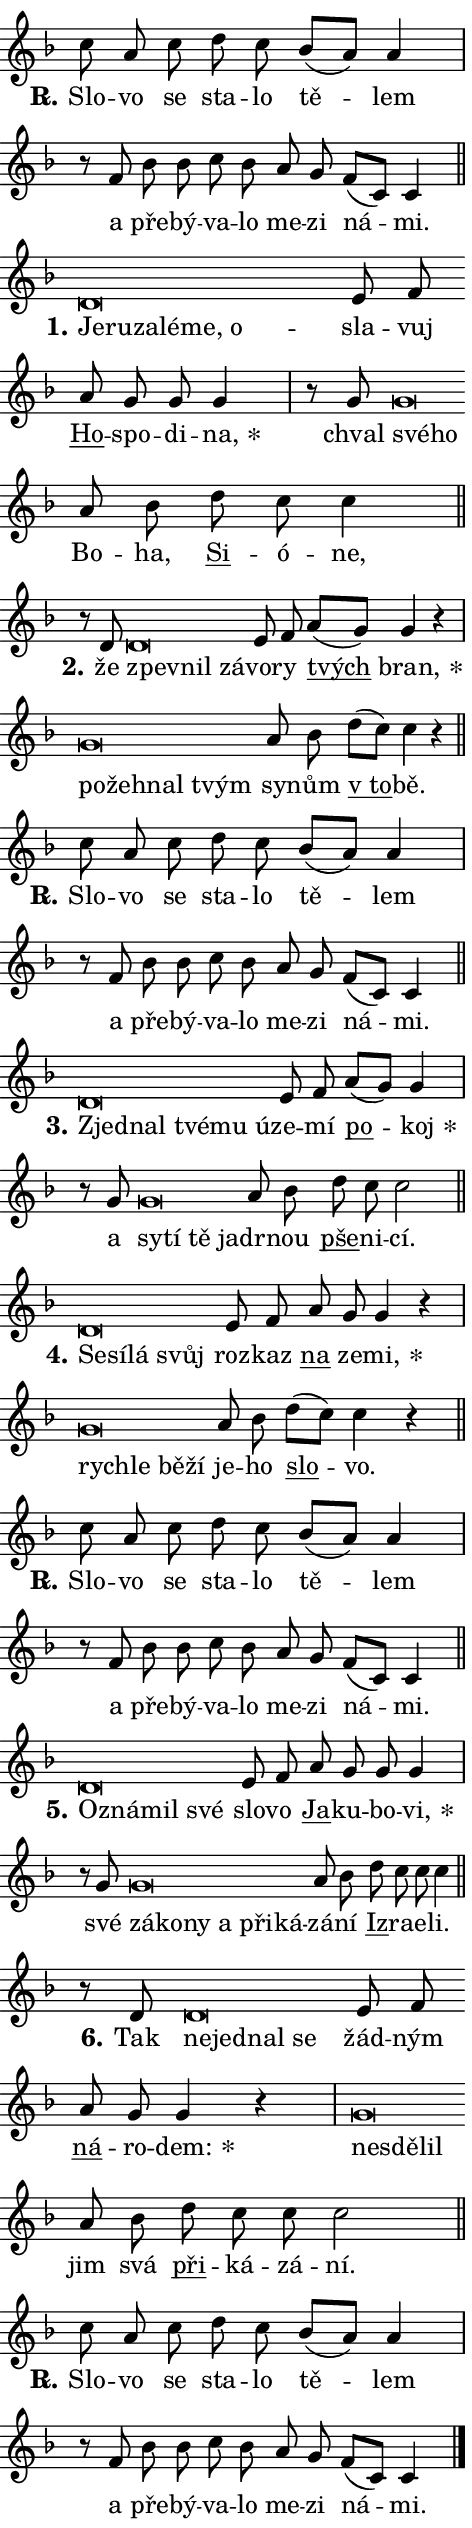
\version "2.24.0"
\header { tagline = "" }
\paper {
  indent = 0\cm
  top-margin = 0\cm
  right-margin = 0.13\cm % to fit lyric hyphens
  bottom-margin = 0\cm
  left-margin = 0\cm
  paper-width = 8\cm
  page-breaking = #ly:one-page-breaking
  system-system-spacing.basic-distance = #11
  score-system-spacing.basic-distance = #11
  ragged-last = ##f
}


%% Author: Thomas Morley
%% https://lists.gnu.org/archive/html/lilypond-user/2020-05/msg00002.html
#(define (line-position grob)
"Returns position of @var[grob} in current system:
   @code{'start}, if at first time-step
   @code{'end}, if at last time-step
   @code{'middle} otherwise
"
  (let* ((col (ly:item-get-column grob))
         (ln (ly:grob-object col 'left-neighbor))
         (rn (ly:grob-object col 'right-neighbor))
         (col-to-check-left (if (ly:grob? ln) ln col))
         (col-to-check-right (if (ly:grob? rn) rn col))
         (break-dir-left
           (and
             (ly:grob-property col-to-check-left 'non-musical #f)
             (ly:item-break-dir col-to-check-left)))
         (break-dir-right
           (and
             (ly:grob-property col-to-check-right 'non-musical #f)
             (ly:item-break-dir col-to-check-right))))
        (cond ((eqv? 1 break-dir-left) 'start)
              ((eqv? -1 break-dir-right) 'end)
              (else 'middle))))

#(define (tranparent-at-line-position vctor)
  (lambda (grob)
  "Relying on @code{line-position} select the relevant enry from @var{vctor}.
Used to determine transparency,"
    (case (line-position grob)
      ((end) (not (vector-ref vctor 0)))
      ((middle) (not (vector-ref vctor 1)))
      ((start) (not (vector-ref vctor 2))))))

noteHeadBreakVisibility =
#(define-music-function (break-visibility)(vector?)
"Makes @code{NoteHead}s transparent relying on @var{break-visibility}"
#{
  \override NoteHead.transparent =
    #(tranparent-at-line-position break-visibility)
#})

#(define delete-ledgers-for-transparent-note-heads
  (lambda (grob)
    "Reads whether a @code{NoteHead} is transparent.
If so this @code{NoteHead} is removed from @code{'note-heads} from
@var{grob}, which is supposed to be @code{LedgerLineSpanner}.
As a result ledgers are not printed for this @code{NoteHead}"
    (let* ((nhds-array (ly:grob-object grob 'note-heads))
           (nhds-list
             (if (ly:grob-array? nhds-array)
                 (ly:grob-array->list nhds-array)
                 '()))
           ;; Relies on the transparent-property being done before
           ;; Staff.LedgerLineSpanner.after-line-breaking is executed.
           ;; This is fragile ...
           (to-keep
             (remove
               (lambda (nhd)
                 (ly:grob-property nhd 'transparent #f))
               nhds-list)))
      ;; TODO find a better method to iterate over grob-arrays, similiar
      ;; to filter/remove etc for lists
      ;; For now rebuilt from scratch
      (set! (ly:grob-object grob 'note-heads)  '())
      (for-each
        (lambda (nhd)
          (ly:pointer-group-interface::add-grob grob 'note-heads nhd))
        to-keep))))

squashNotes = {
  \override NoteHead.X-extent = #'(-0.2 . 0.2)
  \override NoteHead.Y-extent = #'(-0.75 . 0)
  \override NoteHead.stencil =
    #(lambda (grob)
       (let ((pos (ly:grob-property grob 'staff-position)))
         (begin
           (if (< pos -7) (display "ERROR: Lower brevis then expected\n") (display ""))
           (if (<= pos -6) ly:text-interface::print ly:note-head::print))))
}
unSquashNotes = {
  \revert NoteHead.X-extent
  \revert NoteHead.Y-extent
  \revert NoteHead.stencil
}

hideNotes = \noteHeadBreakVisibility #begin-of-line-visible
unHideNotes = \noteHeadBreakVisibility #all-visible

% work-around for resetting accidentals
% https://lilypond.org/doc/v2.23/Documentation/notation/displaying-rhythms#unmetered-music
cadenzaMeasure = {
  \cadenzaOff
  \partial 1024 s1024
  \cadenzaOn
}

#(define-markup-command (accent layout props text) (markup?)
  "Underline accented syllable"
  (interpret-markup layout props
    #{\markup \override #'(offset . 4.3) \underline { #text }#}))

responsum = \markup \concat {
  "R" \hspace #-1.05 \path #0.1 #'((moveto 0 0.07) (lineto 0.9 0.8)) \hspace #0.05 "."
}

spaceSize = #0.6828661417322834 % exact space size for TeX Gyre Schola

\layout {
  \context {
    \Staff
    \remove "Time_signature_engraver"
    \override LedgerLineSpanner.after-line-breaking = #delete-ledgers-for-transparent-note-heads
  }
  \context {
    \Lyrics {
      \override LyricSpace.minimum-distance = \spaceSize
      \override LyricText.font-name = #"TeX Gyre Schola"
      \override LyricText.font-size = 1
      \override StanzaNumber.font-name = #"TeX Gyre Schola Bold"
      \override StanzaNumber.font-size = 1
    }
  }
  \context {
    \Score 
    \override NoteHead.text =
      #(lambda (grob) 
        (let ((pos (ly:grob-property grob 'staff-position)))
          #{\markup {
            \combine
              \halign #-0.55 \raise #(if (= pos -6) 0 0.5) \override #'(thickness . 2) \draw-line #'(3.2 . 0)
              \musicglyph "noteheads.sM1"
          }#}))
  }
}

% magnetic-lyrics.ily
%
%   written by
%     Jean Abou Samra <jean@abou-samra.fr>
%     Werner Lemberg <wl@gnu.org>
%
%   adapted by
%     Jiri Hon <jiri.hon@gmail.com>
%
% Version 2022-Apr-15

% https://www.mail-archive.com/lilypond-user@gnu.org/msg149350.html

#(define (Left_hyphen_pointer_engraver context)
   "Collect syllable-hyphen-syllable occurrences in lyrics and store
them in properties.  This engraver only looks to the left.  For
example, if the lyrics input is @code{foo -- bar}, it does the
following.

@itemize @bullet
@item
Set the @code{text} property of the @code{LyricHyphen} grob between
@q{foo} and @q{bar} to @code{foo}.

@item
Set the @code{left-hyphen} property of the @code{LyricText} grob with
text @q{foo} to the @code{LyricHyphen} grob between @q{foo} and
@q{bar}.
@end itemize

Use this auxiliary engraver in combination with the
@code{lyric-@/text::@/apply-@/magnetic-@/offset!} hook."
   (let ((hyphen #f)
         (text #f))
     (make-engraver
      (acknowledgers
       ((lyric-syllable-interface engraver grob source-engraver)
        (set! text grob)))
      (end-acknowledgers
       ((lyric-hyphen-interface engraver grob source-engraver)
        ;(when (not (grob::has-interface grob 'lyric-space-interface))
          (set! hyphen grob)));)
      ((stop-translation-timestep engraver)
       (when (and text hyphen)
         (ly:grob-set-object! text 'left-hyphen hyphen))
       (set! text #f)
       (set! hyphen #f)))))

#(define (lyric-text::apply-magnetic-offset! grob)
   "If the space between two syllables is less than the value in
property @code{LyricText@/.details@/.squash-threshold}, move the right
syllable to the left so that it gets concatenated with the left
syllable.

Use this function as a hook for
@code{LyricText@/.after-@/line-@/breaking} if the
@code{Left_@/hyphen_@/pointer_@/engraver} is active."
   (let ((hyphen (ly:grob-object grob 'left-hyphen #f)))
     (when hyphen
       (let ((left-text (ly:spanner-bound hyphen LEFT)))
         (when (grob::has-interface left-text 'lyric-syllable-interface)
           (let* ((common (ly:grob-common-refpoint grob left-text X))
                  (this-x-ext (ly:grob-extent grob common X))
                  (left-x-ext
                   (begin
                     ;; Trigger magnetism for left-text.
                     (ly:grob-property left-text 'after-line-breaking)
                     (ly:grob-extent left-text common X)))
                  ;; `delta` is the gap width between two syllables.
                  (delta (- (interval-start this-x-ext)
                            (interval-end left-x-ext)))
                  (details (ly:grob-property grob 'details))
                  (threshold (assoc-get 'squash-threshold details 0.2)))
             (when (< delta threshold)
               (let* (;; We have to manipulate the input text so that
                      ;; ligatures crossing syllable boundaries are not
                      ;; disabled.  For languages based on the Latin
                      ;; script this is essentially a beautification.
                      ;; However, for non-Western scripts it can be a
                      ;; necessity.
                      (lt (ly:grob-property left-text 'text))
                      (rt (ly:grob-property grob 'text))
                      (is-space (grob::has-interface hyphen 'lyric-space-interface))
                      (space (if is-space " " ""))
                      (extra-delta (if is-space spaceSize 0))
                      ;; Append new syllable.
                      (ltrt-space (if (and (string? lt) (string? rt))
                                (string-append lt space rt)
                                (make-concat-markup (list lt space rt))))
                      ;; Right-align `ltrt` to the right side.
                      (ltrt-space-markup (grob-interpret-markup
                               grob
                               (make-translate-markup
                                (cons (interval-length this-x-ext) 0)
                                (make-right-align-markup ltrt-space)))))
                 (begin
                   ;; Don't print `left-text`.
                   (ly:grob-set-property! left-text 'stencil #f)
                   ;; Set text and stencil (which holds all collected
                   ;; syllables so far) and shift it to the left.
                   (ly:grob-set-property! grob 'text ltrt-space)
                   (ly:grob-set-property! grob 'stencil ltrt-space-markup)
                   (ly:grob-translate-axis! grob (- (- delta extra-delta)) X))))))))))


#(define (lyric-hyphen::displace-bounds-first grob)
   ;; Make very sure this callback isn't triggered too early.
   (let ((left (ly:spanner-bound grob LEFT))
         (right (ly:spanner-bound grob RIGHT)))
     (ly:grob-property left 'after-line-breaking)
     (ly:grob-property right 'after-line-breaking)
     (ly:lyric-hyphen::print grob)))

squashThreshold = #0.4

\layout {
  \context {
    \Lyrics
    \consists #Left_hyphen_pointer_engraver
    \override LyricText.after-line-breaking =
      #lyric-text::apply-magnetic-offset!
    \override LyricHyphen.stencil = #lyric-hyphen::displace-bounds-first
    \override LyricText.details.squash-threshold = \squashThreshold
    \override LyricHyphen.minimum-distance = 0
    \override LyricHyphen.minimum-length = \squashThreshold
  }
}

squashText = \override LyricText.details.squash-threshold = 9999
unSquashText = \override LyricText.details.squash-threshold = \squashThreshold

leftText = \override LyricText.self-alignment-X = #LEFT
unLeftText = \revert LyricText.self-alignment-X

starOffset = #(lambda (grob) 
                (let ((x_offset (ly:self-alignment-interface::aligned-on-x-parent grob)))
                  (if (= x_offset 0) 0 (+ x_offset 1.2))))

star = #(define-music-function (syllable)(string?)
"Append star separator at the end of a syllable"
#{
  \once \override LyricText.X-offset = #starOffset
  \lyricmode { \markup {
    #syllable
    \override #'((font-name . "TeX Gyre Schola Bold")) \hspace #0.2 \lower #0.65 \larger "*"
  } }
#})

starAccent = #(define-music-function (syllable)(string?)
"Append star separator at the end of a syllable and make accent"
#{
  \once \override LyricText.X-offset = #starOffset
  \lyricmode { \markup {
    \accent #syllable
    \override #'((font-name . "TeX Gyre Schola Bold")) \hspace #0.2 \lower #0.65 \larger "*"
  } }
#})

breath = #(define-music-function (syllable)(string?)
"Append breathing indicator at the end of a syllable"
#{
  \lyricmode { \markup { #syllable "+" } }
#})

optionalBreath = #(define-music-function (syllable)(string?)
"Append optional breathing indicator at the end of a syllable"
#{
  \lyricmode { \markup { #syllable "(+)" } }
#})


\score {
    <<
        \new Voice = "melody" { \cadenzaOn \key f \major \relative { c''8 a c d c bes[( a)] a4 \cadenzaMeasure \bar "|" r8 f bes bes c bes \bar "" a g \bar "" f[( c)] c4 \cadenzaMeasure \bar "||" \break } }
        \new Lyrics \lyricsto "melody" { \lyricmode { \set stanza = \responsum
Slo -- vo se sta -- lo tě -- lem a pře -- bý -- va -- lo me -- zi ná -- mi. } }
    >>
    \layout {}
}

\score {
    <<
        \new Voice = "melody" { \cadenzaOn \key f \major \relative { \squashNotes d'\breve*1/16 \hideNotes \breve*1/16 \bar "" \breve*1/16 \bar "" \breve*1/16 \bar "" \breve*1/16 \breve*1/16 \bar "" \unHideNotes \unSquashNotes e8 f \bar "" a g g g4 \cadenzaMeasure \bar "|" r8 g \squashNotes g\breve*1/16 \hideNotes \breve*1/16 \bar "" \unHideNotes \unSquashNotes a8 bes \bar "" d c c4 \cadenzaMeasure \bar "||" \break } }
        \new Lyrics \lyricsto "melody" { \lyricmode { \set stanza = "1."
\leftText Je -- \squashText ru -- za -- lé -- me, o -- \unLeftText \unSquashText sla -- vuj \markup \accent Ho -- spo -- di -- \star na, chval \leftText své -- \squashText ho \unLeftText \unSquashText Bo -- ha, \markup \accent Si -- ó -- ne, } }
    >>
    \layout {}
}

\score {
    <<
        \new Voice = "melody" { \cadenzaOn \key f \major \relative { r8 d' \squashNotes d\breve*1/16 \hideNotes \breve*1/16 \breve*1/16 \bar "" \unHideNotes \unSquashNotes e8 f \bar "" a[( g)] g4 r \cadenzaMeasure \bar "|" \squashNotes g\breve*1/16 \hideNotes \breve*1/16 \bar "" \breve*1/16 \breve*1/16 \bar "" \unHideNotes \unSquashNotes a8 bes \bar "" d[( c)] c4 r \cadenzaMeasure \bar "||" \break } }
        \new Lyrics \lyricsto "melody" { \lyricmode { \set stanza = "2."
že \leftText zpev -- \squashText nil zá -- \unLeftText \unSquashText vo -- ry \markup \accent tvých \star bran, \leftText po -- \squashText žeh -- nal tvým \unLeftText \unSquashText sy -- nům \markup \accent "v to" -- bě. } }
    >>
    \layout {}
}

\score {
    <<
        \new Voice = "melody" { \cadenzaOn \key f \major \relative { c''8 a c d c bes[( a)] a4 \cadenzaMeasure \bar "|" r8 f bes bes c bes \bar "" a g \bar "" f[( c)] c4 \cadenzaMeasure \bar "||" \break } }
        \new Lyrics \lyricsto "melody" { \lyricmode { \set stanza = \responsum
Slo -- vo se sta -- lo tě -- lem a pře -- bý -- va -- lo me -- zi ná -- mi. } }
    >>
    \layout {}
}

\score {
    <<
        \new Voice = "melody" { \cadenzaOn \key f \major \relative { \squashNotes d'\breve*1/16 \hideNotes \breve*1/16 \bar "" \breve*1/16 \bar "" \breve*1/16 \breve*1/16 \bar "" \unHideNotes \unSquashNotes e8 f \bar "" a[( g)] g4 \cadenzaMeasure \bar "|" r8 g \squashNotes g\breve*1/16 \hideNotes \breve*1/16 \bar "" \breve*1/16 \breve*1/16 \bar "" \unHideNotes \unSquashNotes a8 bes \bar "" d c c2 \cadenzaMeasure \bar "||" \break } }
        \new Lyrics \lyricsto "melody" { \lyricmode { \set stanza = "3."
\leftText Zjed -- \squashText nal tvé -- mu ú -- \unLeftText \unSquashText ze -- mí \markup \accent po -- \star koj a \leftText sy -- \squashText tí tě ja -- \unLeftText \unSquashText dr -- nou \markup \accent pše -- ni -- cí. } }
    >>
    \layout {}
}

\score {
    <<
        \new Voice = "melody" { \cadenzaOn \key f \major \relative { \squashNotes d'\breve*1/16 \hideNotes \breve*1/16 \bar "" \breve*1/16 \breve*1/16 \bar "" \unHideNotes \unSquashNotes e8 f \bar "" a g g4 r \cadenzaMeasure \bar "|" \squashNotes g\breve*1/16 \hideNotes \breve*1/16 \bar "" \breve*1/16 \breve*1/16 \bar "" \unHideNotes \unSquashNotes a8 bes \bar "" d[( c)] c4 r \cadenzaMeasure \bar "||" \break } }
        \new Lyrics \lyricsto "melody" { \lyricmode { \set stanza = "4."
\leftText Se -- \squashText sí -- lá svůj \unLeftText \unSquashText roz -- kaz \markup \accent na ze -- \star mi, \leftText rych -- \squashText le bě -- ží \unLeftText \unSquashText je -- ho \markup \accent slo -- vo. } }
    >>
    \layout {}
}

\score {
    <<
        \new Voice = "melody" { \cadenzaOn \key f \major \relative { c''8 a c d c bes[( a)] a4 \cadenzaMeasure \bar "|" r8 f bes bes c bes \bar "" a g \bar "" f[( c)] c4 \cadenzaMeasure \bar "||" \break } }
        \new Lyrics \lyricsto "melody" { \lyricmode { \set stanza = \responsum
Slo -- vo se sta -- lo tě -- lem a pře -- bý -- va -- lo me -- zi ná -- mi. } }
    >>
    \layout {}
}

\score {
    <<
        \new Voice = "melody" { \cadenzaOn \key f \major \relative { \squashNotes d'\breve*1/16 \hideNotes \breve*1/16 \bar "" \breve*1/16 \breve*1/16 \bar "" \unHideNotes \unSquashNotes e8 f \bar "" a g g g4 \cadenzaMeasure \bar "|" r8 g \squashNotes g\breve*1/16 \hideNotes \breve*1/16 \bar "" \breve*1/16 \bar "" \breve*1/16 \bar "" \breve*1/16 \breve*1/16 \bar "" \unHideNotes \unSquashNotes a8 bes \bar "" d c c c4 \cadenzaMeasure \bar "||" \break } }
        \new Lyrics \lyricsto "melody" { \lyricmode { \set stanza = "5."
\leftText Oz -- \squashText ná -- mil své \unLeftText \unSquashText slo -- vo \markup \accent Ja -- ku -- bo -- \star vi, své \leftText zá -- \squashText ko -- ny a při -- ká -- \unLeftText \unSquashText zá -- ní \markup \accent Iz -- ra -- e -- li. } }
    >>
    \layout {}
}

\score {
    <<
        \new Voice = "melody" { \cadenzaOn \key f \major \relative { r8 d' \squashNotes d\breve*1/16 \hideNotes \breve*1/16 \bar "" \breve*1/16 \breve*1/16 \bar "" \unHideNotes \unSquashNotes e8 f \bar "" a g g4 r \cadenzaMeasure \bar "|" \squashNotes g\breve*1/16 \hideNotes \breve*1/16 \breve*1/16 \bar "" \unHideNotes \unSquashNotes a8 bes \bar "" d c c c2 \cadenzaMeasure \bar "||" \break } }
        \new Lyrics \lyricsto "melody" { \lyricmode { \set stanza = "6."
Tak \leftText ne -- \squashText jed -- nal se \unLeftText \unSquashText žád -- ným \markup \accent ná -- ro -- \star dem: \leftText ne -- \squashText sdě -- lil \unLeftText \unSquashText jim svá \markup \accent při -- ká -- zá -- ní. } }
    >>
    \layout {}
}

\score {
    <<
        \new Voice = "melody" { \cadenzaOn \key f \major \relative { c''8 a c d c bes[( a)] a4 \cadenzaMeasure \bar "|" r8 f bes bes c bes \bar "" a g \bar "" f[( c)] c4 \cadenzaMeasure \bar "||" \break } \bar "|." }
        \new Lyrics \lyricsto "melody" { \lyricmode { \set stanza = \responsum
Slo -- vo se sta -- lo tě -- lem a pře -- bý -- va -- lo me -- zi ná -- mi. } }
    >>
    \layout {}
}
